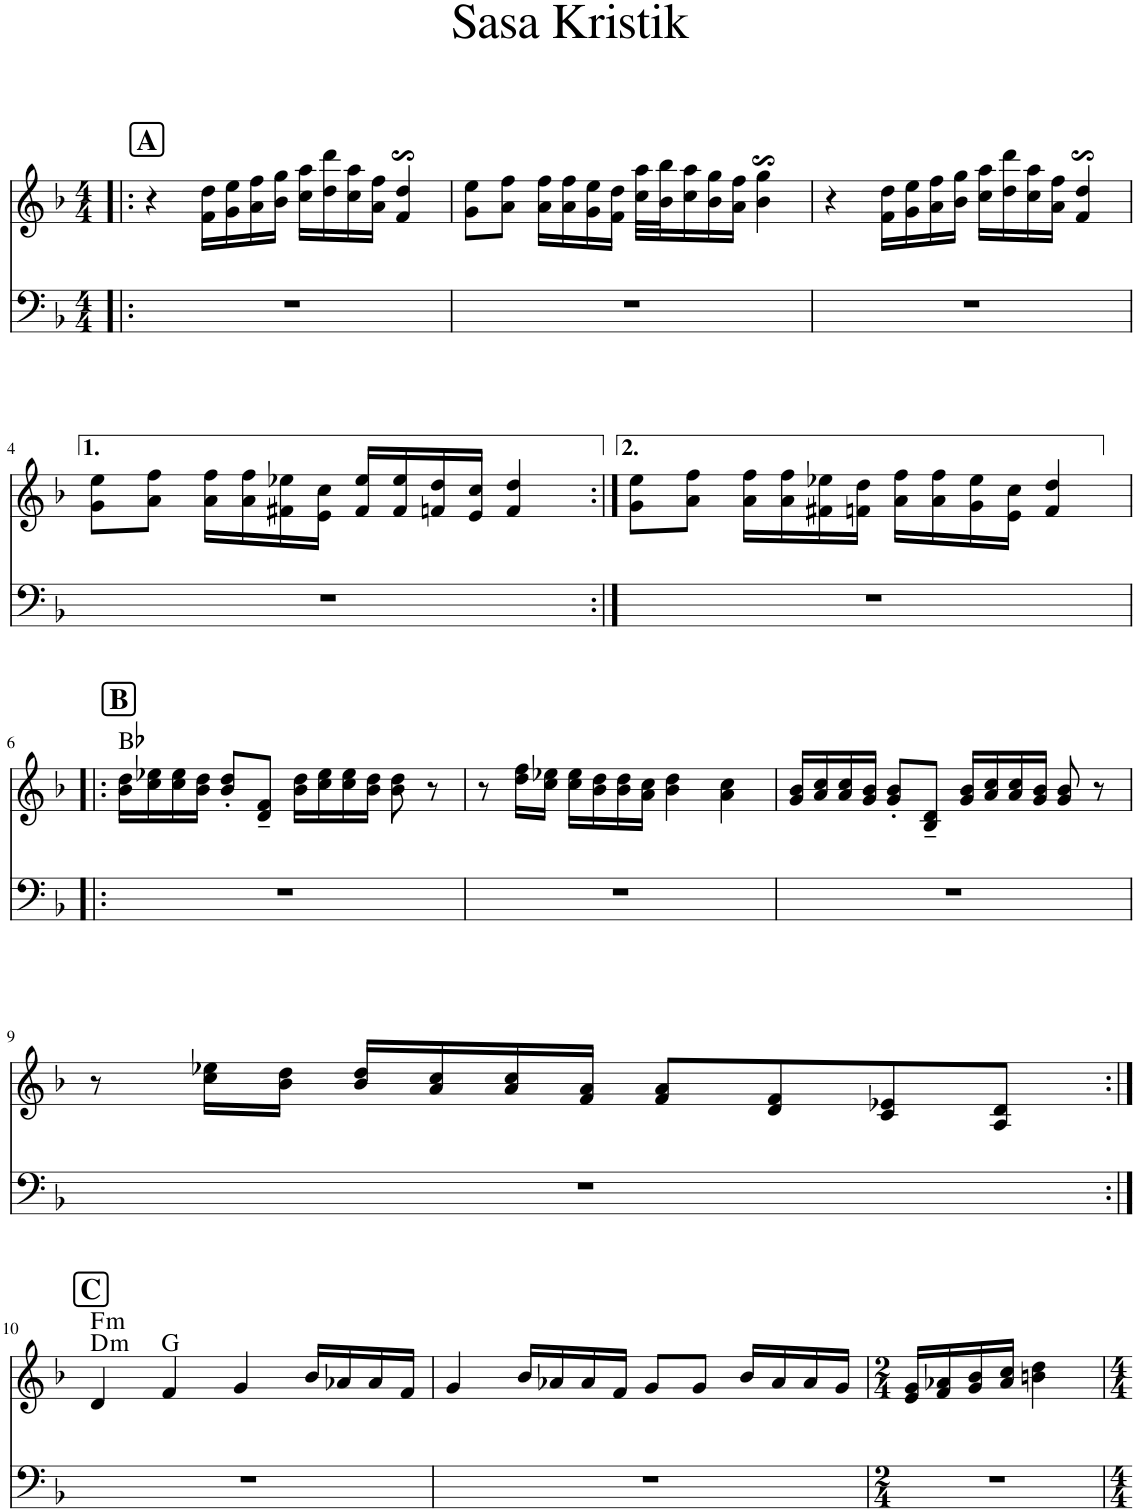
**kern	**kern	**harte
*part2	*part1	*part1
*staff2	*staff1	*
*I"Baritone Horn	*I"Flute	*
*I'Hn	*I'Fl	*
*clefF4	*clefG2	*
*Trd4c7	*	*
*k[b-]	*k[b-]	*
*M4/4	*M4/4	*
=1!|:	=1!|:	=1!|:
!	!LO:TX:a:B:t=A	!
1r	4r	.
.	16f\ 16dd\LL	.
.	16g\ 16ee\	.
.	16a\ 16ff\	.
.	16b-\ 16gg\JJ	.
.	16cc\ 16aa\LL	.
.	16dd\ 16ddd\	.
.	16cc\ 16aa\	.
.	16a\ 16ff\JJ	.
.	4f/s$SS 4dd/s$SS	.
=2	=2	=2
1r	8g\ 8ee\L	.
.	8a\ 8ff\J	.
.	16a\ 16ff\LL	.
.	16a\ 16ff\	.
.	16g\ 16ee\	.
.	16f\ 16dd\JJ	.
.	32cc\ 32aa\LLL	.
.	32b-\ 32bb-\J	.
.	16cc\ 16aa\	.
.	16b-\ 16gg\	.
.	16a\ 16ff\JJ	.
.	4b-\s$SS 4gg\s$SS	.
=3	=3	=3
1r	4r	.
.	16f\ 16dd\LL	.
.	16g\ 16ee\	.
.	16a\ 16ff\	.
.	16b-\ 16gg\JJ	.
.	16cc\ 16aa\LL	.
.	16dd\ 16ddd\	.
.	16cc\ 16aa\	.
.	16a\ 16ff\JJ	.
.	4f/s$SS 4dd/s$SS	.
!!LO:LB:g=z
=4	=4	=4
1r	8g\ 8ee\L	.
.	8a\ 8ff\J	.
.	16a\ 16ff\LL	.
.	16a\ 16ff\	.
.	16f#X\ 16ee-X\	.
.	16e\ 16cc\JJ	.
.	16f#/ 16ee-/LL	.
.	16f#/ 16ee-/	.
.	16fn/ 16dd/	.
.	16e/ 16cc/JJ	.
.	4f/ 4dd/	.
=5:|!	=5:|!	=5:|!
1r	8g\ 8ee\L	.
.	8a\ 8ff\J	.
.	16a\ 16ff\LL	.
.	16a\ 16ff\	.
.	16f#X\ 16ee-X\	.
.	16fn\ 16dd\JJ	.
.	16a\ 16ff\LL	.
.	16a\ 16ff\	.
.	16g\ 16ee-\	.
.	16e\ 16cc\JJ	.
.	4f/ 4dd/	.
!!LO:LB:g=z
=6!|:	=6!|:	=6!|:
!	!LO:TX:a:B:t=B	!
1r	16b-\ 16dd\LL	Bb:maj
.	16cc\ 16ee-X\	.
.	16cc\ 16ee-\	.
.	16b-\ 16dd\JJ	.
.	8b-/' 8dd/'L	.
.	8d/~ 8f/~J	.
.	16b-\ 16dd\LL	.
.	16cc\ 16ee-\	.
.	16cc\ 16ee-\	.
.	16b-\ 16dd\JJ	.
.	8b-\ 8dd\	.
.	8r	.
=7	=7	=7
1r	8r	.
.	16dd\ 16ff\LL	.
.	16cc\ 16ee-X\JJ	.
.	16cc\ 16ee-\LL	.
.	16b-\ 16dd\	.
.	16b-\ 16dd\	.
.	16a\ 16cc\JJ	.
.	4b-\ 4dd\	.
.	4a\ 4cc\	.
=8	=8	=8
1r	16g/ 16b-/LL	.
.	16a/ 16cc/	.
.	16a/ 16cc/	.
.	16g/ 16b-/JJ	.
.	8g/' 8b-/'L	.
.	8B-/~ 8d/~J	.
.	16g/ 16b-/LL	.
.	16a/ 16cc/	.
.	16a/ 16cc/	.
.	16g/ 16b-/JJ	.
.	8g/ 8b-/	.
.	8r	.
!!LO:LB:g=z
=9	=9	=9
1r	8r	.
.	16cc\ 16ee-X\LL	.
.	16b-\ 16dd\JJ	.
.	16b-/ 16dd/LL	.
.	16a/ 16cc/	.
.	16a/ 16cc/	.
.	16f/ 16a/JJ	.
.	8f/ 8a/L	.
.	8d/ 8f/	.
.	8c/ 8e-X/	.
.	8A/ 8d/J	.
!!LO:LB:g=z
=10:|!	=10:|!	=10:|!
!	!LO:TX:a:B:t=C	!LO:H:n=1:kt=m
!	!	!LO:H:n=2:kt=m
1r	4d/	D:min F:min
.	4f/	G:maj
.	4g/	.
.	16b-/LL	.
.	16a-X/	.
.	16a-/	.
.	16f/JJ	.
=11	=11	=11
1r	4g/	.
.	16b-/LL	.
.	16a-X/	.
.	16a-/	.
.	16f/JJ	.
.	8g/L	.
.	8g/J	.
.	16b-/LL	.
.	16a-/	.
.	16a-/	.
.	16g/JJ	.
=12	=12	=12
*M2/4	*M2/4	*
2r	16e/ 16g/LL	.
.	16f/ 16a-X/	.
.	16g/ 16b-/	.
.	16a-/ 16cc/JJ	.
.	4bn\ 4dd\	.
=	=	=
*-	*-	*-
